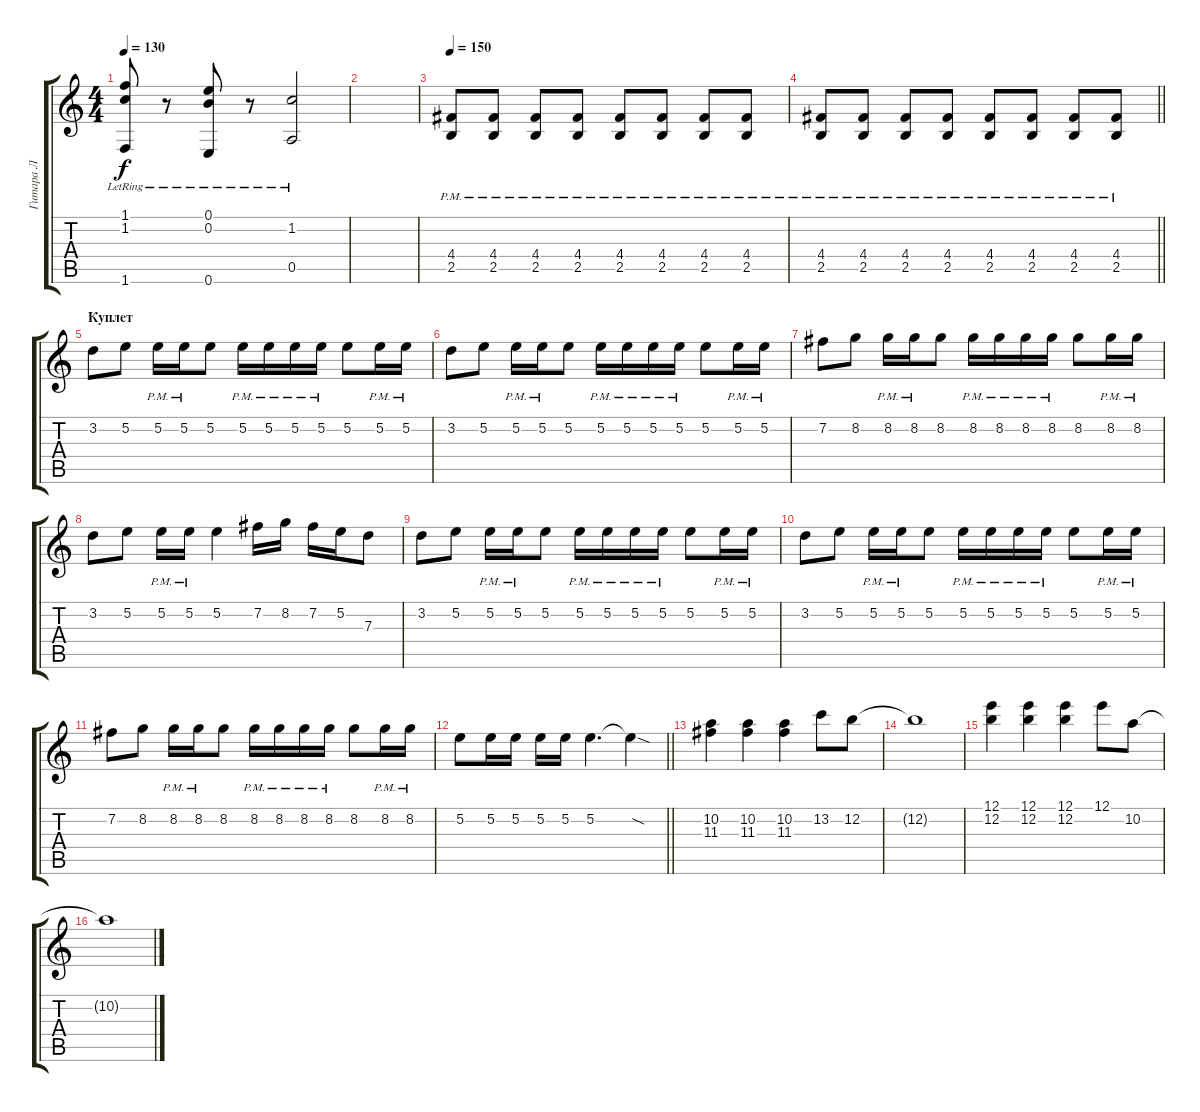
\track ("Гитара Л" "Гитара Л") {instrument electricguitarclean}
\staff {score tabs}
\tuning (E4 B3 G3 D3 A2 E2) {hide}
\ts (4 4)
\tempo 130
\clef g2
\ks c
(1.1{lr} 1.2{lr} 1.6{lr}).8{dy f} r.8 (0.1{lr} 0.2{lr} 0.6{lr}).8 r.8 (1.2{lr} 0.5{lr}).2 |
|
\tempo 150
(4.4{pm} 2.5{pm}).8{instrument distortionguitar} (4.4{pm} 2.5{pm}).8 (4.4{pm} 2.5{pm}).8 (4.4{pm} 2.5{pm}).8 (4.4{pm} 2.5{pm}).8 (4.4{pm} 2.5{pm}).8 (4.4{pm} 2.5{pm}).8 (4.4{pm} 2.5{pm}).8 |
\barLineRight lightlight
(4.4{pm} 2.5{pm}).8 (4.4{pm} 2.5{pm}).8 (4.4{pm} 2.5{pm}).8 (4.4{pm} 2.5{pm}).8 (4.4{pm} 2.5{pm}).8 (4.4{pm} 2.5{pm}).8 (4.4{pm} 2.5{pm}).8 (4.4{pm} 2.5{pm}).8 |
\section ("" "Куплет")
3.2.8 5.2.8 5.2{pm}.16 5.2{pm}.16 5.2.8 5.2{pm}.16 5.2{pm}.16 5.2{pm}.16 5.2{pm}.16 5.2.8 5.2{pm}.16 5.2{pm}.16 |
3.2.8 5.2.8 5.2{pm}.16 5.2{pm}.16 5.2.8 5.2{pm}.16 5.2{pm}.16 5.2{pm}.16 5.2{pm}.16 5.2.8 5.2{pm}.16 5.2{pm}.16 |
7.2.8 8.2.8 8.2{pm}.16 8.2{pm}.16 8.2.8 8.2{pm}.16 8.2{pm}.16 8.2{pm}.16 8.2{pm}.16 8.2.8 8.2{pm}.16 8.2{pm}.16 |
3.2.8 5.2.8 5.2{pm}.16 5.2{pm}.16 5.2.4 7.2.16 8.2.16 7.2.16 5.2.16 7.3.8 |
3.2.8 5.2.8 5.2{pm}.16 5.2{pm}.16 5.2.8 5.2{pm}.16 5.2{pm}.16 5.2{pm}.16 5.2{pm}.16 5.2.8 5.2{pm}.16 5.2{pm}.16 |
3.2.8 5.2.8 5.2{pm}.16 5.2{pm}.16 5.2.8 5.2{pm}.16 5.2{pm}.16 5.2{pm}.16 5.2{pm}.16 5.2.8 5.2{pm}.16 5.2{pm}.16 |
7.2.8 8.2.8 8.2{pm}.16 8.2{pm}.16 8.2.8 8.2{pm}.16 8.2{pm}.16 8.2{pm}.16 8.2{pm}.16 8.2.8 8.2{pm}.16 8.2{pm}.16 |
\barLineRight lightlight
5.2.8 5.2.16 5.2.16 5.2.16 5.2.16 5.2.4{d} 5.2{sod t}.4 |
\section ("" " ")
(10.2 11.3).4 (10.2 11.3).4 (10.2 11.3).4 13.2.8 12.2.8 |
12.2{t}.1 |
(12.1 12.2).4 (12.1 12.2).4 (12.1 12.2).4 12.1.8 10.2.8 |
10.2{t}.1
